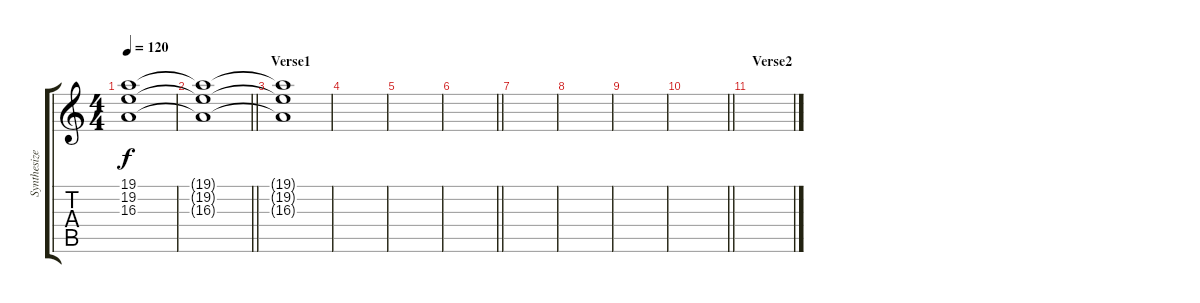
\track ("Synthesizer high" "Synthesize") {instrument stringensemble1}
\staff {score tabs}
\tuning (D4 A3 F3 C3 G2 D2) {hide}
\ts (4 4)
\tempo 120
\clef g2
\ks c
(19.1 19.2 16.3).1{dy f} |
\barLineRight lightlight
(19.1{t} 19.2{t} 16.3{t}).1{volume 0} |
\section ("" "Verse1")
(19.1{t} 19.2{t} 16.3{t}).1 |
|
|
\barLineRight lightlight
|
|
|
|
\barLineRight lightlight
|
\section ("" "Verse2")
